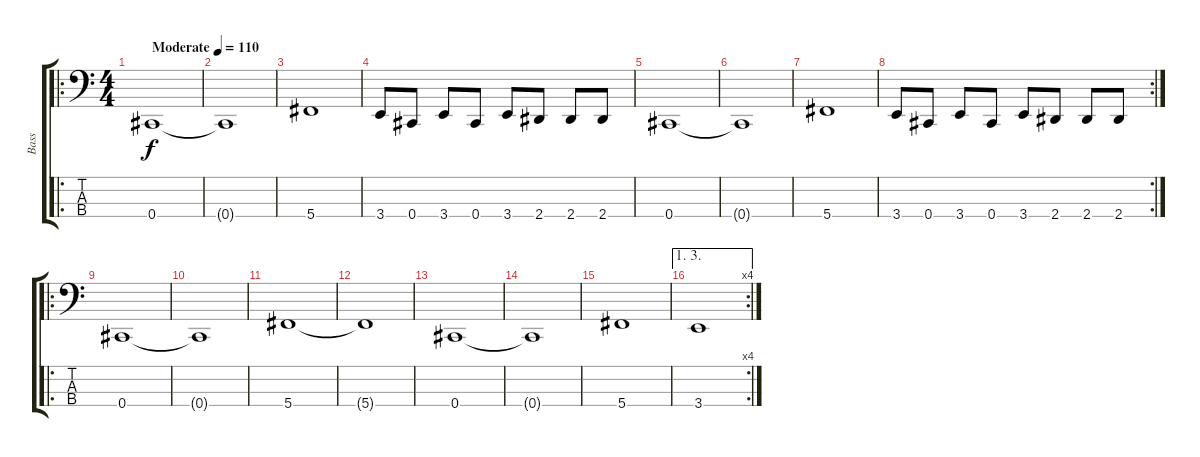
\track ("Bass" "Bass") {instrument electricbasspick}
\staff {score tabs}
\tuning (Gb2 Db2 Ab1 Db1) {hide}
\ro
\ts (4 4)
\tempo (110 "Moderate")
\clef f4
\ks c
0.4.1{dy f instrument electricbasspick} |
0.4{t}.1 |
5.4.1 |
3.4.8 0.4.8 3.4.8 0.4.8 3.4.8 2.4.8 2.4.8 2.4.8 |
0.4.1 |
0.4{t}.1 |
5.4.1 |
\rc 2
3.4.8 0.4.8 3.4.8 0.4.8 3.4.8 2.4.8 2.4.8 2.4.8 |
\ro
0.4.1 |
0.4{t}.1 |
5.4.1 |
5.4{t}.1 |
0.4.1 |
0.4{t}.1 |
5.4.1 |
\ae (1 3)
\rc 4
3.4.1
